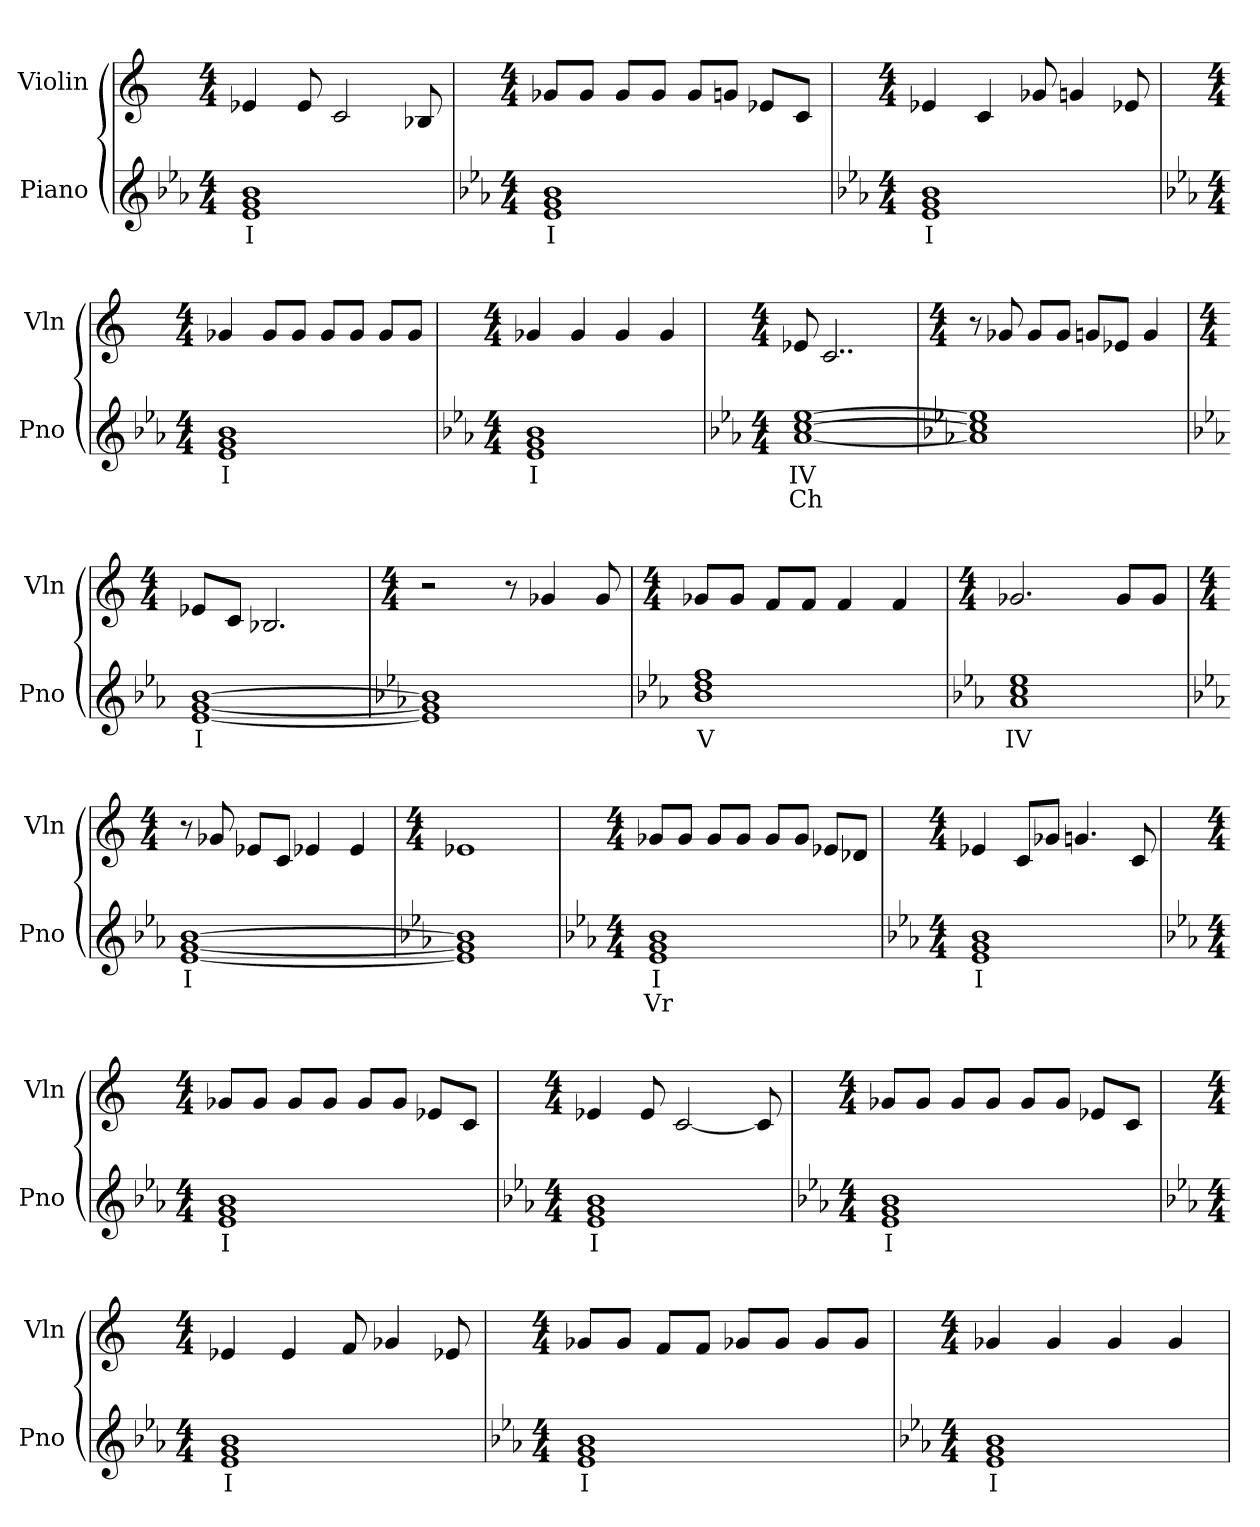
**kern	**text	**text	**kern
*part2	*part2	*part2	*part1
*staff2	*staff2	*staff2	*staff1
*I"Piano	*	*	*I"Violin
*I'Pno	*	*	*I'Vln
*k[b-e-a-]	*	*	*
*E-:	*	*	*
*M4/4	*	*	*M4/4
=	=	=	=
1e- 1g 1b-	I	.	4e-X
.	.	.	8e-
.	.	.	2c
.	.	.	8B-X
=	=	=	=
*k[b-e-a-]	*	*	*
*E-:	*	*	*
*M4/4	*	*	*M4/4
1e- 1g 1b-	I	.	8g-XL
.	.	.	8g-J
.	.	.	8g-L
.	.	.	8g-J
.	.	.	8g-L
.	.	.	8gnJ
.	.	.	8e-XL
.	.	.	8cJ
=	=	=	=
*k[b-e-a-]	*	*	*
*E-:	*	*	*
*M4/4	*	*	*M4/4
1e- 1g 1b-	I	.	4e-X
.	.	.	4c
.	.	.	8g-X
.	.	.	4gn
.	.	.	8e-X
=	=	=	=
*k[b-e-a-]	*	*	*
*E-:	*	*	*
*M4/4	*	*	*M4/4
1e- 1g 1b-	I	.	4g-X
.	.	.	8g-L
.	.	.	8g-J
.	.	.	8g-L
.	.	.	8g-J
.	.	.	8g-L
.	.	.	8g-J
=	=	=	=
*k[b-e-a-]	*	*	*
*E-:	*	*	*
*M4/4	*	*	*M4/4
1e- 1g 1b-	I	.	4g-X
.	.	.	4g-
.	.	.	4g-
.	.	.	4g-
=	=	=	=
*k[b-e-a-]	*	*	*
*E-:	*	*	*
*M4/4	*	*	*M4/4
[1a- [1cc [1ee-	IV	Ch	8e-X
.	.	.	2..c
=	=	=	=
*k[b-e-a-]	*	*	*
*E-:	*	*	*
*	*	*	*M4/4
1a-] 1cc] 1ee-]	.	.	8r
.	.	.	8g-X
.	.	.	8g-L
.	.	.	8g-J
.	.	.	8gnL
.	.	.	8e-XJ
.	.	.	4g
=	=	=	=
*k[b-e-a-]	*	*	*
*E-:	*	*	*
*	*	*	*M4/4
[1e- [1g [1b-	I	.	8e-XL
.	.	.	8cJ
.	.	.	2.B-X
=	=	=	=
*k[b-e-a-]	*	*	*
*E-:	*	*	*
*	*	*	*M4/4
1e-] 1g] 1b-]	.	.	2r
.	.	.	8r
.	.	.	4g-X
.	.	.	8g-
=	=	=	=
*k[b-e-a-]	*	*	*
*E-:	*	*	*
*	*	*	*M4/4
1b- 1dd 1ff	V	.	8g-XL
.	.	.	8g-J
.	.	.	8fL
.	.	.	8fJ
.	.	.	4f
.	.	.	4f
=	=	=	=
*k[b-e-a-]	*	*	*
*E-:	*	*	*
*	*	*	*M4/4
1a- 1cc 1ee-	IV	.	2.g-X
.	.	.	8g-L
.	.	.	8g-J
=	=	=	=
*k[b-e-a-]	*	*	*
*E-:	*	*	*
*	*	*	*M4/4
[1e- [1g [1b-	I	.	8r
.	.	.	8g-X
.	.	.	8e-XL
.	.	.	8cJ
.	.	.	4e-X
.	.	.	4e-
=	=	=	=
*k[b-e-a-]	*	*	*
*E-:	*	*	*
*	*	*	*M4/4
1e-] 1g] 1b-]	.	.	1e-X
=	=	=	=
*k[b-e-a-]	*	*	*
*E-:	*	*	*
*M4/4	*	*	*M4/4
1e- 1g 1b-	I	Vr	8g-XL
.	.	.	8g-J
.	.	.	8g-L
.	.	.	8g-J
.	.	.	8g-L
.	.	.	8g-J
.	.	.	8e-XL
.	.	.	8d-XJ
=	=	=	=
*k[b-e-a-]	*	*	*
*E-:	*	*	*
*M4/4	*	*	*M4/4
1e- 1g 1b-	I	.	4e-X
.	.	.	8cL
.	.	.	8g-XJ
.	.	.	4.gn
.	.	.	8c
=	=	=	=
*k[b-e-a-]	*	*	*
*E-:	*	*	*
*M4/4	*	*	*M4/4
1e- 1g 1b-	I	.	8g-XL
.	.	.	8g-J
.	.	.	8g-L
.	.	.	8g-J
.	.	.	8g-L
.	.	.	8g-J
.	.	.	8e-XL
.	.	.	8cJ
=	=	=	=
*k[b-e-a-]	*	*	*
*E-:	*	*	*
*M4/4	*	*	*M4/4
1e- 1g 1b-	I	.	4e-X
.	.	.	8e-
.	.	.	[2c
.	.	.	8c]
=	=	=	=
*k[b-e-a-]	*	*	*
*E-:	*	*	*
*M4/4	*	*	*M4/4
1e- 1g 1b-	I	.	8g-XL
.	.	.	8g-J
.	.	.	8g-L
.	.	.	8g-J
.	.	.	8g-L
.	.	.	8g-J
.	.	.	8e-XL
.	.	.	8cJ
=	=	=	=
*k[b-e-a-]	*	*	*
*E-:	*	*	*
*M4/4	*	*	*M4/4
1e- 1g 1b-	I	.	4e-X
.	.	.	4e-
.	.	.	8f
.	.	.	4g-X
.	.	.	8e-X
=	=	=	=
*k[b-e-a-]	*	*	*
*E-:	*	*	*
*M4/4	*	*	*M4/4
1e- 1g 1b-	I	.	8g-XL
.	.	.	8g-J
.	.	.	8fL
.	.	.	8fJ
.	.	.	8g-XL
.	.	.	8g-J
.	.	.	8g-L
.	.	.	8g-J
=	=	=	=
*k[b-e-a-]	*	*	*
*E-:	*	*	*
*M4/4	*	*	*M4/4
1e- 1g 1b-	I	.	4g-X
.	.	.	4g-
.	.	.	4g-
.	.	.	4g-
=	=	=	=
*-	*-	*-	*-
